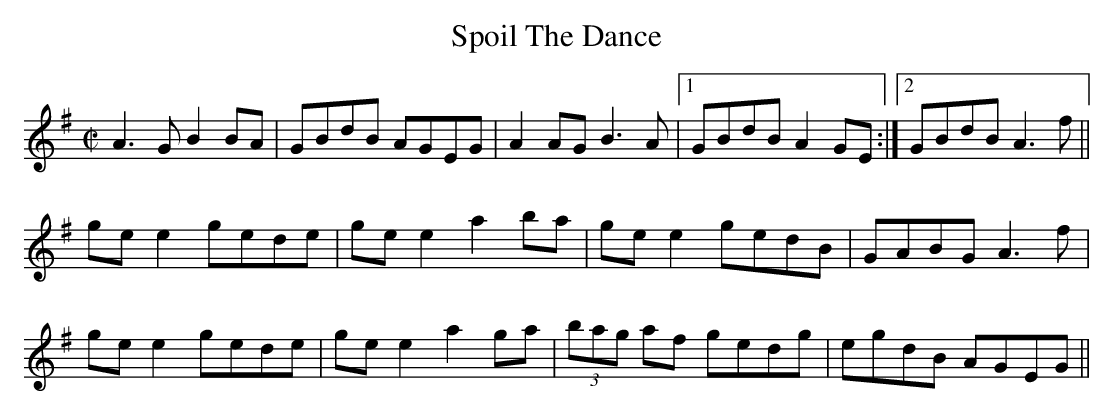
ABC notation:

X:1
T:Spoil The Dance
M:C|
K:Ador
A3G B2BA|GBdB AGEG|A2AG B3A|1 GBdB A2GE:|2 GBdB A3f||
gee2 gede|gee2 a2ba|gee2 gedB|GABG A3f|
gee2 gede|gee2 a2ga|(3bag af gedg|egdB AGEG||
